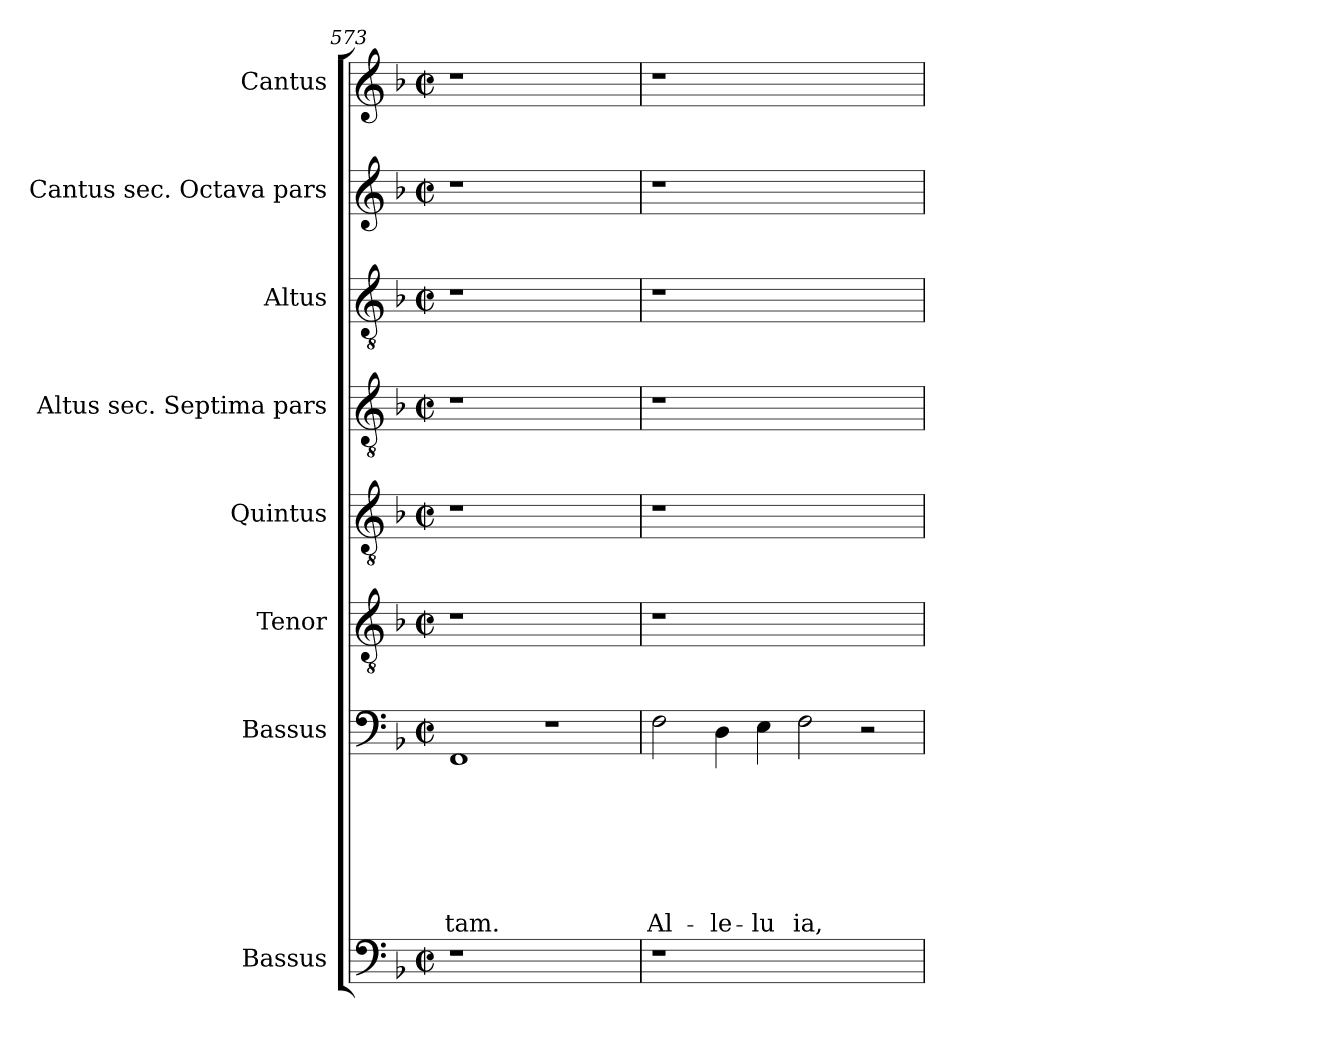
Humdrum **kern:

**kern	**kern	**text	**text	**text	**text	**text	**text	**text	**kern	**kern	**kern	**kern	**kern	**kern
*part8	*part7	*part7	*part7	*part7	*part7	*part7	*part7	*part7	*part6	*part5	*part4	*part3	*part2	*part1
*staff8	*staff7	*staff7	*staff7	*staff7	*staff7	*staff7	*staff7	*staff7	*staff6	*staff5	*staff4	*staff3	*staff2	*staff1
*I"Bassus	*I"Bassus	*	*	*	*	*	*	*	*I"Tenor	*I"Quintus	*I"Altus sec. Septima pars	*I"Altus	*I"Cantus sec. Octava pars	*I"Cantus
*	*I'Bassus	*	*	*	*	*	*	*	*I'Tenor	*I'Quintus	*	*I'Altus	*	*I'Cantus
*clefF4	*clefF4	*	*	*	*	*	*	*	*clefGv2	*clefGv2	*clefGv2	*clefGv2	*clefG2	*clefG2
*k[b-]	*k[b-]	*	*	*	*	*	*	*	*k[b-]	*k[b-]	*k[b-]	*k[b-]	*k[b-]	*k[b-]
*F:	*F:	*	*	*	*	*	*	*	*F:	*F:	*F:	*F:	*F:	*F:
*M2/2	*M2/2	*	*	*	*	*	*	*	*M2/2	*M2/2	*M2/2	*M2/2	*M2/2	*M2/2
*met(c|)	*met(c|)	*	*	*	*	*	*	*	*met(c|)	*met(c|)	*met(c|)	*met(c|)	*met(c|)	*met(c|)
=573	=573	=573	=573	=573	=573	=573	=573	=573	=573	=573	=573	=573	=573	=573
!	!	!	!	!	!	!	!	!LO:LY:b	!	!	!	!	!	!
1r	1FF	.	.	.	.	.	.	-tam.	1r	1r	1r	1r	1r	1r
1ryy	1r	.	.	.	.	.	.	.	1ryy	1ryy	1ryy	1ryy	1ryy	1ryy
=574	=574	=574	=574	=574	=574	=574	=574	=574	=574	=574	=574	=574	=574	=574
!	!	!	!	!	!	!	!	!LO:LY:b	!	!	!	!	!	!
1r	2F\	.	.	.	.	.	.	Al-	1r	1r	1r	1r	1r	1r
!	!	!	!	!	!	!	!	!LO:LY:b	!	!	!	!	!	!
.	4D\	.	.	.	.	.	.	-le-	.	.	.	.	.	.
!	!	!	!	!	!	!	!	!LO:LY:b	!	!	!	!	!	!
.	4E\	.	.	.	.	.	.	-lu	.	.	.	.	.	.
!	!	!	!	!	!	!	!	!LO:LY:b	!	!	!	!	!	!
1ryy	2F\	.	.	.	.	.	.	ia,	1ryy	1ryy	1ryy	1ryy	1ryy	1ryy
.	2r	.	.	.	.	.	.	.	.	.	.	.	.	.
=	=	=	=	=	=	=	=	=	=	=	=	=	=	=
*-	*-	*-	*-	*-	*-	*-	*-	*-	*-	*-	*-	*-	*-	*-
